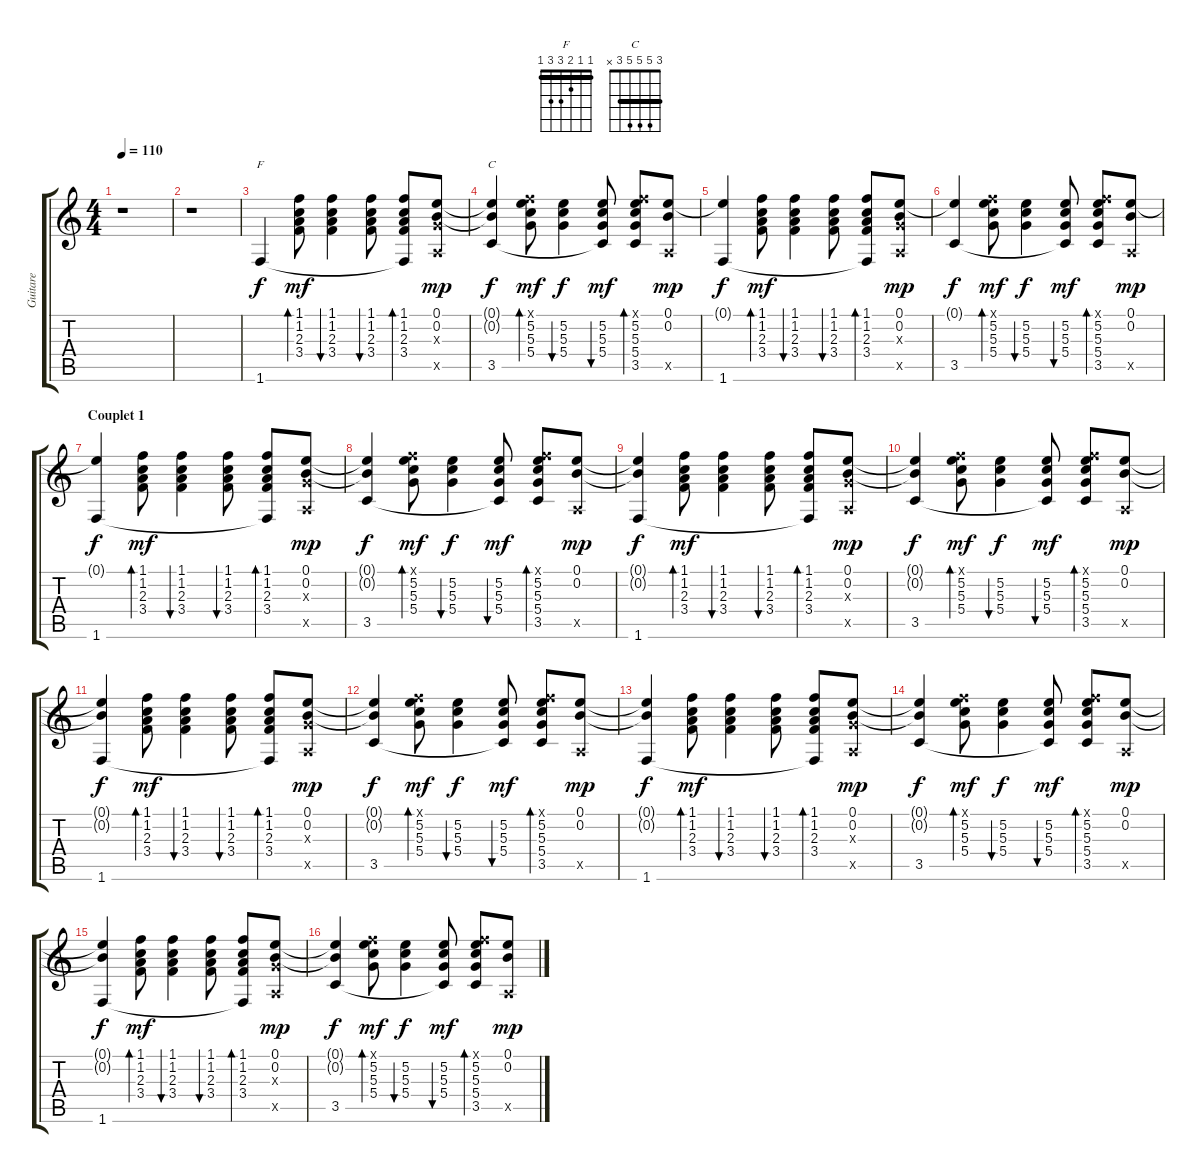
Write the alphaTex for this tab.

\track ("Guitare" "Guitare") {instrument acousticguitarsteel}
\staff {score tabs}
\tuning (E4 B3 G3 D3 A2 E2) {hide}
\chord ("F" 1 1 2 3 3 1) {barre 1}
\chord ("C" 3 5 5 5 3 x) {barre 3}
\ts (4 4)
\tempo 110
\clef g2
\ks c
r.1{dy f instrument acousticguitarsteel} |
r.1 |
1.6.4{ch "F"} (1.1 1.2 2.3 3.4).8{bd 60 dy mf} (1.1 1.2 2.3 3.4).4{bu 60} (1.1 1.2 2.3 3.4).8{bu 60} (1.1 1.2 2.3 3.4 1.6{t}).8{bd 60} (0.1 0.2 0.3{x} 0.5{x}).8{dy mp} |
(0.1{t} 0.2{t} 3.5).4{ch "C" dy f} (1.1{x} 5.2 5.3 5.4).8{bd 60 dy mf} (5.2 5.3 5.4).4{bu 60 dy f} (5.2 5.3 5.4 3.5{t}).8{bu 60 dy mf} (1.1{x} 5.2 5.3 5.4 3.5).8{bd 60} (0.1 0.2 0.5{x}).8{dy mp} |
(0.1{t} 1.6).4{dy f} (1.1 1.2 2.3 3.4).8{bd 60 dy mf} (1.1 1.2 2.3 3.4).4{bu 60} (1.1 1.2 2.3 3.4).8{bu 60} (1.1 1.2 2.3 3.4 1.6{t}).8{bd 60} (0.1 0.2 0.3{x} 0.5{x}).8{dy mp} |
(0.1{t} 3.5).4{dy f} (1.1{x} 5.2 5.3 5.4).8{bd 60 dy mf} (5.2 5.3 5.4).4{bu 60 dy f} (5.2 5.3 5.4 3.5{t}).8{bu 60 dy mf} (1.1{x} 5.2 5.3 5.4 3.5).8{bd 60} (0.1 0.2 0.5{x}).8{dy mp} |
\section ("" "Couplet 1")
(0.1{t} 1.6).4{dy f} (1.1 1.2 2.3 3.4).8{bd 60 dy mf} (1.1 1.2 2.3 3.4).4{bu 60} (1.1 1.2 2.3 3.4).8{bu 60} (1.1 1.2 2.3 3.4 1.6{t}).8{bd 60} (0.1 0.2 0.3{x} 0.5{x}).8{dy mp} |
(0.1{t} 0.2{t} 3.5).4{dy f} (1.1{x} 5.2 5.3 5.4).8{bd 60 dy mf} (5.2 5.3 5.4).4{bu 60 dy f} (5.2 5.3 5.4 3.5{t}).8{bu 60 dy mf} (1.1{x} 5.2 5.3 5.4 3.5).8{bd 60} (0.1 0.2 0.5{x}).8{dy mp} |
(0.1{t} 0.2{t} 1.6).4{dy f} (1.1 1.2 2.3 3.4).8{bd 60 dy mf} (1.1 1.2 2.3 3.4).4{bu 60} (1.1 1.2 2.3 3.4).8{bu 60} (1.1 1.2 2.3 3.4 1.6{t}).8{bd 60} (0.1 0.2 0.3{x} 0.5{x}).8{dy mp} |
(0.1{t} 0.2{t} 3.5).4{dy f} (1.1{x} 5.2 5.3 5.4).8{bd 60 dy mf} (5.2 5.3 5.4).4{bu 60 dy f} (5.2 5.3 5.4 3.5{t}).8{bu 60 dy mf} (1.1{x} 5.2 5.3 5.4 3.5).8{bd 60} (0.1 0.2 0.5{x}).8{dy mp} |
(0.1{t} 0.2{t} 1.6).4{dy f} (1.1 1.2 2.3 3.4).8{bd 60 dy mf} (1.1 1.2 2.3 3.4).4{bu 60} (1.1 1.2 2.3 3.4).8{bu 60} (1.1 1.2 2.3 3.4 1.6{t}).8{bd 60} (0.1 0.2 0.3{x} 0.5{x}).8{dy mp} |
(0.1{t} 0.2{t} 3.5).4{dy f} (1.1{x} 5.2 5.3 5.4).8{bd 60 dy mf} (5.2 5.3 5.4).4{bu 60 dy f} (5.2 5.3 5.4 3.5{t}).8{bu 60 dy mf} (1.1{x} 5.2 5.3 5.4 3.5).8{bd 60} (0.1 0.2 0.5{x}).8{dy mp} |
(0.1{t} 0.2{t} 1.6).4{dy f} (1.1 1.2 2.3 3.4).8{bd 60 dy mf} (1.1 1.2 2.3 3.4).4{bu 60} (1.1 1.2 2.3 3.4).8{bu 60} (1.1 1.2 2.3 3.4 1.6{t}).8{bd 60} (0.1 0.2 0.3{x} 0.5{x}).8{dy mp} |
(0.1{t} 0.2{t} 3.5).4{dy f} (1.1{x} 5.2 5.3 5.4).8{bd 60 dy mf} (5.2 5.3 5.4).4{bu 60 dy f} (5.2 5.3 5.4 3.5{t}).8{bu 60 dy mf} (1.1{x} 5.2 5.3 5.4 3.5).8{bd 60} (0.1 0.2 0.5{x}).8{dy mp} |
(0.1{t} 0.2{t} 1.6).4{dy f} (1.1 1.2 2.3 3.4).8{bd 60 dy mf} (1.1 1.2 2.3 3.4).4{bu 60} (1.1 1.2 2.3 3.4).8{bu 60} (1.1 1.2 2.3 3.4 1.6{t}).8{bd 60} (0.1 0.2 0.3{x} 0.5{x}).8{dy mp} |
(0.1{t} 0.2{t} 3.5).4{dy f} (1.1{x} 5.2 5.3 5.4).8{bd 60 dy mf} (5.2 5.3 5.4).4{bu 60 dy f} (5.2 5.3 5.4 3.5{t}).8{bu 60 dy mf} (1.1{x} 5.2 5.3 5.4 3.5).8{bd 60} (0.1 0.2 0.5{x}).8{dy mp}
